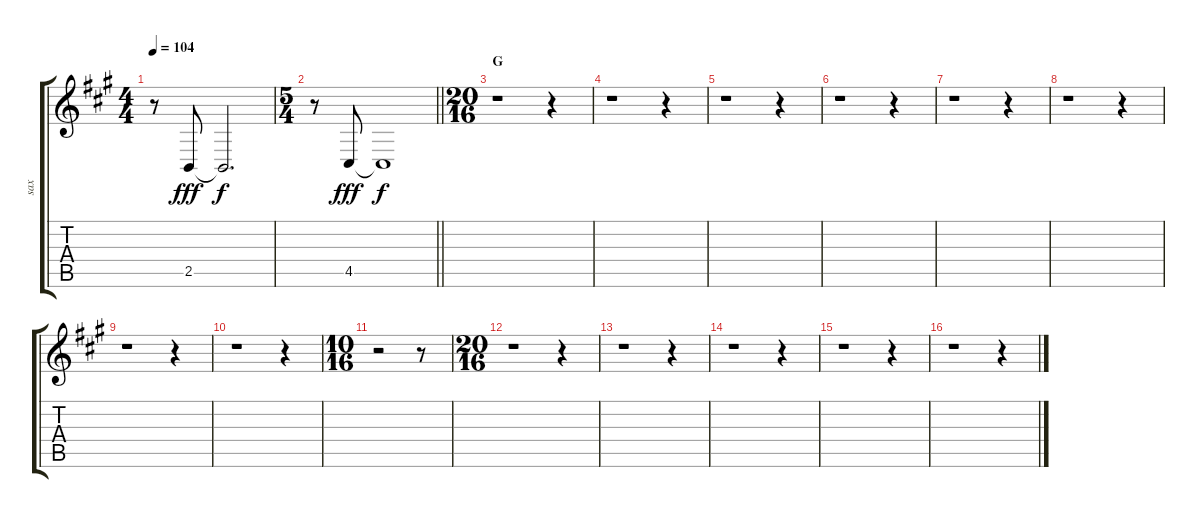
\track ("sax" "sax") {instrument tenorsax}
\staff {score tabs}
\tuning (E4 B3 G3 D3 A2 E2) {hide}
\ts (4 4)
\tempo 104
\clef g2
\ks a
r.8{dy f} 2.5.8{dy fff} 2.5{t}.2{d dy f} |
\ts (5 4)
\barLineRight lightlight
r.8 4.5.8{dy fff} 4.5{t}.1{dy f} |
\ts (20 16)
\section ("" "G")
r.1 r.4 |
r.1 r.4 |
r.1 r.4 |
r.1 r.4 |
r.1 r.4 |
r.1 r.4 |
r.1 r.4 |
r.1 r.4 |
\ts (10 16)
r.2 r.8 |
\ts (20 16)
r.1 r.4 |
r.1 r.4 |
r.1 r.4 |
r.1 r.4 |
r.1 r.4
